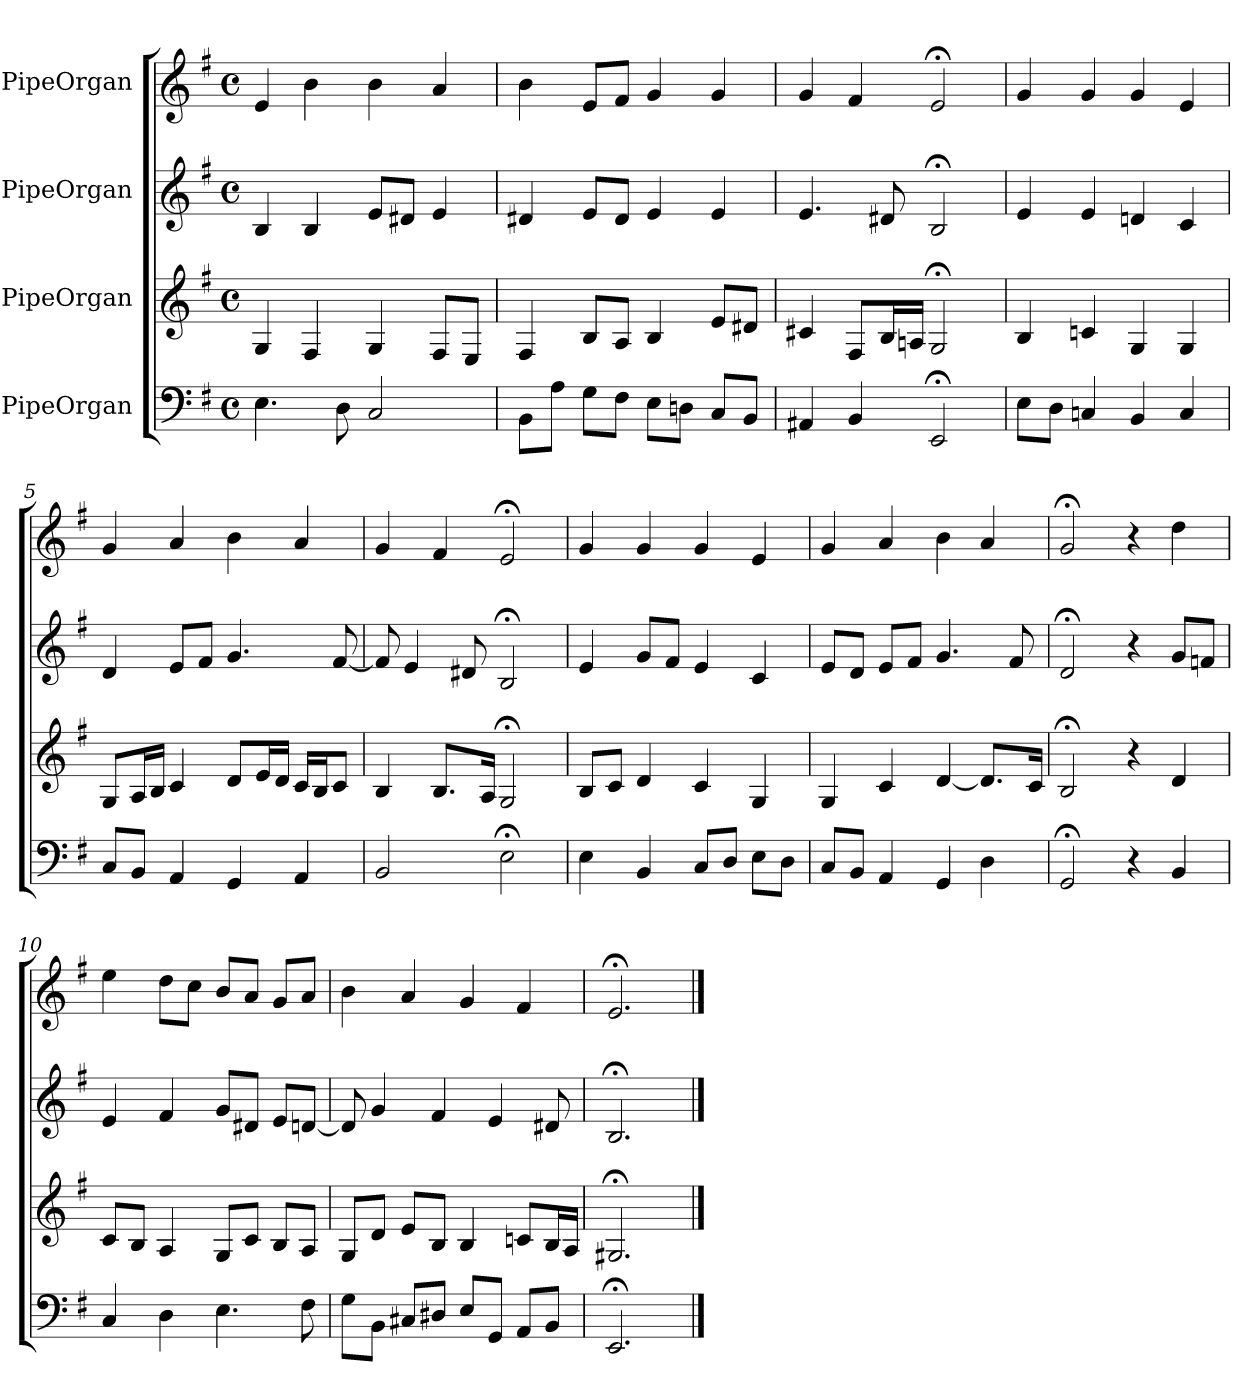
**kern	**kern	**kern	**kern
*part4	*part3	*part2	*part1
*staff4	*staff3	*staff2	*staff1
*I"PipeOrgan	*I"PipeOrgan	*I"PipeOrgan	*I"PipeOrgan
*k[f#]	*k[f#]	*k[f#]	*k[f#]
*e:	*e:	*e:	*e:
*M4/4	*M4/4	*M4/4	*M4/4
*met(c)	*met(c)	*met(c)	*met(c)
*MM60	*MM60	*MM60	*MM60
=1	=1	=1	=1
4.E	4G	4B	4e
.	4F#	4B	4b
8D	.	.	.
2C	4G	8eL	4b
.	.	8d#XJ	.
.	8F#L	4e	4a
.	8EJ	.	.
=2	=2	=2	=2
8BBL	4F#	4d#X	4b
8AJ	.	.	.
8GL	8BL	8eL	8eL
8F#J	8AJ	8d#J	8f#J
8EL	4B	4e	4g
8DnJ	.	.	.
8CL	8eL	4e	4g
8BBJ	8d#XJ	.	.
=3	=3	=3	=3
4AA#X	4c#X	4.e	4g
4BB	8F#L	.	4f#
.	16BL	8d#X	.
.	16AnJJ	.	.
2EE;<	2G;<	2B;<	2e;<
=4	=4	=4	=4
8EL	4B	4e	4g
8DJ	.	.	.
4Cn	4cn	4e	4g
4BB	4G	4dn	4g
4C	4G	4c	4e
=5	=5	=5	=5
8CL	8GL	4d	4g
8BBJ	16AL	.	.
.	16BJJ	.	.
4AA	4c	8eL	4a
.	.	8f#J	.
4GG	8dL	4.g	4b
.	16eL	.	.
.	16dJJ	.	.
4AA	16cLL	.	4a
.	16BJ	.	.
.	8cJ	[8f#	.
=6	=6	=6	=6
2BB	4B	8f#]	4g
.	.	4e	.
.	8.BL	.	4f#
.	.	8d#X	.
.	16AJk	.	.
2E;<	2G;<	2B;<	2e;<
=7	=7	=7	=7
4E	8BL	4e	4g
.	8cJ	.	.
4BB	4d	8gL	4g
.	.	8f#J	.
8CL	4c	4e	4g
8DJ	.	.	.
8EL	4G	4c	4e
8DJ	.	.	.
=8	=8	=8	=8
8CL	4G	8eL	4g
8BBJ	.	8dJ	.
4AA	4c	8eL	4a
.	.	8f#J	.
4GG	[4d	4.g	4b
4D	8.dL]	.	4a
.	.	8f#	.
.	16cJk	.	.
=9	=9	=9	=9
2GG;<	2B;<	2d;<	2g;<
4r	4r	4r	4r
4BB	4d	8gL	4dd
.	.	8fnJ	.
=10	=10	=10	=10
4C	8cL	4e	4ee
.	8BJ	.	.
4D	4A	4f#	8ddL
.	.	.	8ccJ
4.E	8GL	8gL	8bL
.	8cJ	8d#XJ	8aJ
.	8BL	8eL	8gL
8F#	8AJ	[8dnJ	8aJ
=11	=11	=11	=11
8GL	8GL	8d]	4b
8BBJ	8dJ	4g	.
8C#XL	8eL	.	4a
8D#XJ	8BJ	4f#	.
8EL	4B	.	4g
8GGJ	.	4e	.
8AAL	8cnL	.	4f#
8BBJ	16BL	8d#X	.
.	16AJJ	.	.
=12	=12	=12	=12
2.EE;<	2.G#X;<	2.B;<	2.e;<
==	==	==	==
*-	*-	*-	*-
